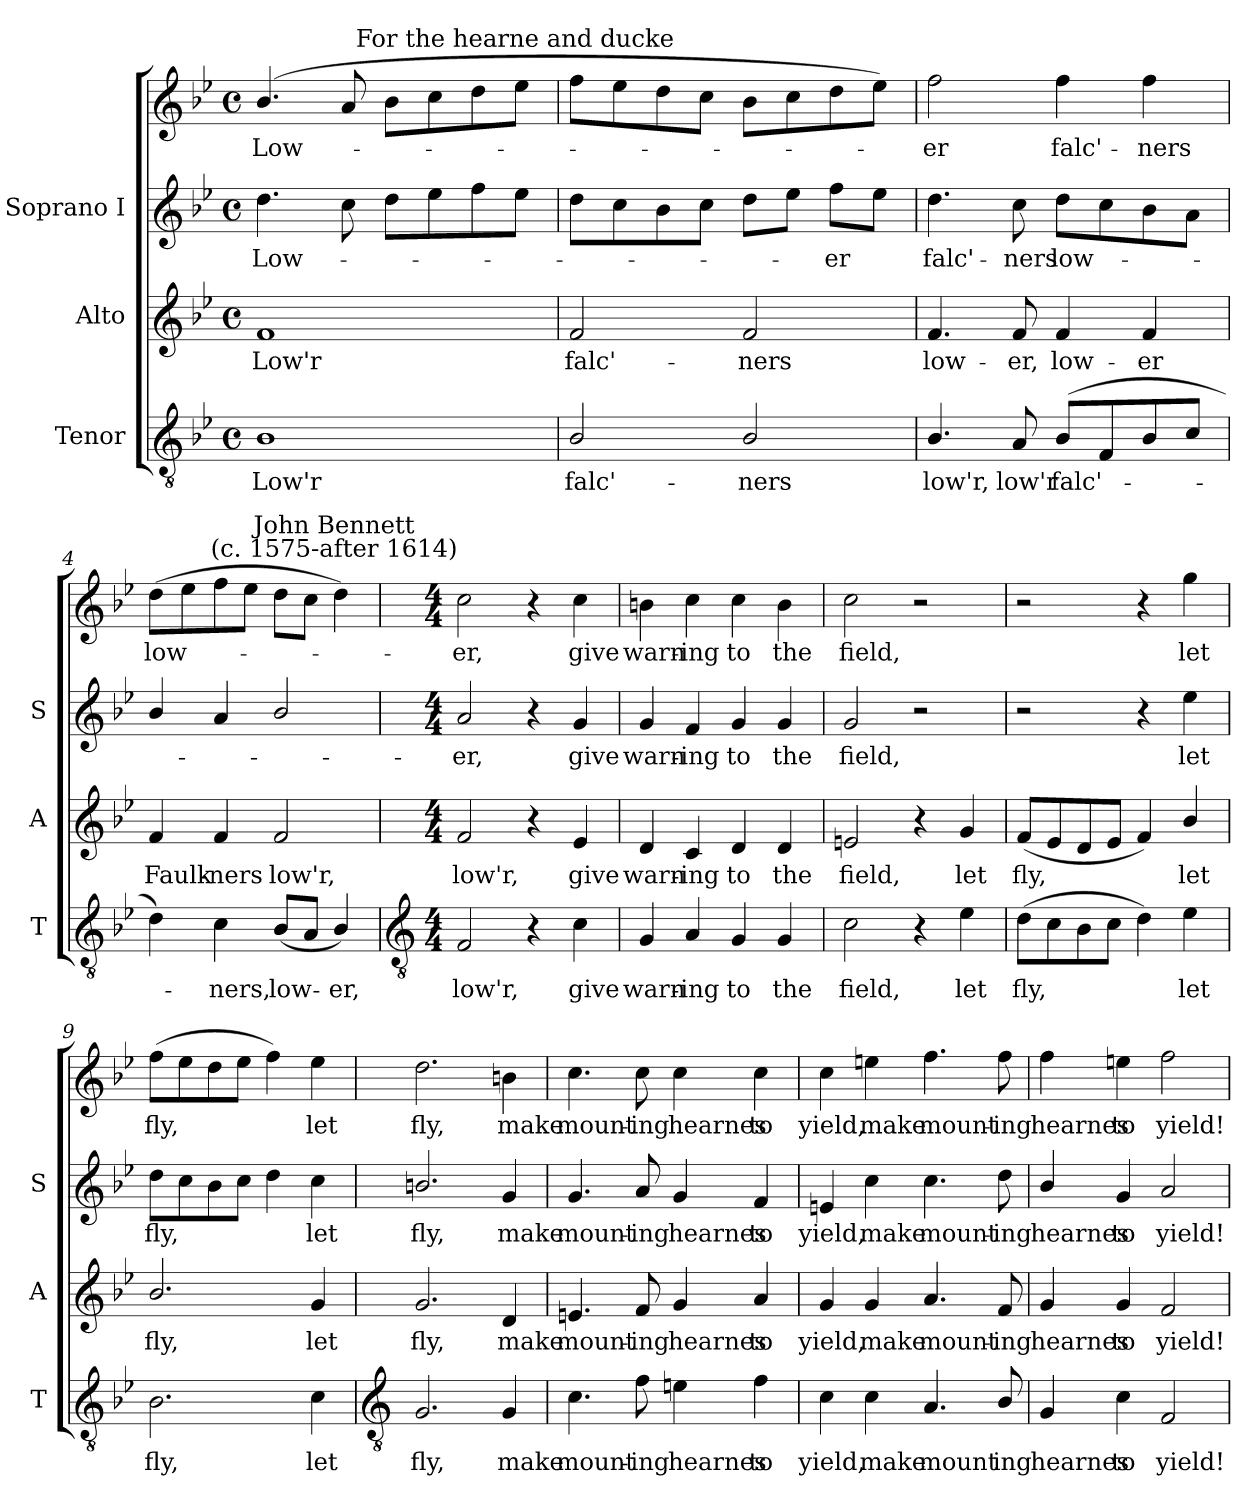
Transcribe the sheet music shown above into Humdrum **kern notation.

**kern	**text	**kern	**text	**kern	**text	**kern	**text
*part3	*part3	*part2	*part2	*part1	*part1	*part1	*part1
*staff4	*staff4	*staff3	*staff3	*staff2	*staff2	*staff1	*staff1
*I"Tenor	*	*I"Alto	*	*I"Soprano I	*	*	*
*I'T	*	*I'A	*	*I'S	*	*	*
*clefGv2	*	*clefG2	*	*clefG2	*	*clefG2	*
*k[b-e-]	*	*k[b-e-]	*	*k[b-e-]	*	*k[b-e-]	*
*B-:	*	*B-:	*	*B-:	*	*B-:	*
*M4/4	*	*M4/4	*	*M4/4	*	*M4/4	*
*met(c)	*	*met(c)	*	*met(c)	*	*met(c)	*
=1	=1	=1	=1	=1	=1	=1	=1
!	!LO:LY:b	!	!LO:LY:b	!	!LO:LY:b	!	!LO:LY:b
1B-	Low'r	1f	Low'r	4.dd	Low-	(>4.b-/	Low-
.	.	.	.	8cc	.	8a	.
.	.	.	.	8ddL	.	8b-L	.
.	.	.	.	8ee-	.	8cc	.
.	.	.	.	8ff	.	8dd	.
!	!	!	!	!	!	!LO:TX:a:cj:t=For the hearne and ducke	!
.	.	.	.	8ee-J	.	8ee-J	.
=2	=2	=2	=2	=2	=2	=2	=2
!	!LO:LY:b	!	!LO:LY:b	!	!	!	!
2B-/	falc'-	2f	falc'-	8ddL	.	8ffL	.
.	.	.	.	8cc	.	8ee-	.
.	.	.	.	8b-	.	8dd	.
.	.	.	.	8ccJ	.	8ccJ	.
!	!LO:LY:b	!	!LO:LY:b	!	!	!	!
2B-/	-ners	2f	-ners	8ddL	.	8b-L	.
.	.	.	.	8ee-J	.	8cc	.
!	!	!	!	!	!LO:LY:b	!	!
.	.	.	.	8ffL	er	8dd	.
.	.	.	.	8ee-J	.	8ee-J)	.
=3	=3	=3	=3	=3	=3	=3	=3
!	!LO:LY:b	!	!LO:LY:b	!	!LO:LY:b	!	!LO:LY:b
4.B-/	low'r,	4.f	low-	4.dd	falc'-	2ff	er
!	!LO:LY:b	!	!LO:LY:b	!	!LO:LY:b	!	!
8A	low'r	8f	-er,	8cc	-ners	.	.
!	!LO:LY:b	!	!LO:LY:b	!	!LO:LY:b	!	!LO:LY:b
(<8B-L	falc'-	4f	low-	8ddL	low-	4ff	falc'-
8F	.	.	.	8cc	.	.	.
!	!	!	!LO:LY:b	!	!	!	!LO:LY:b
8B-	.	4f	-er	8b-	.	4ff	-ners
8cJ	.	.	.	8aJ	.	.	.
=4	=4	=4	=4	=4	=4	=4	=4
!	!	!	!LO:LY:b	!	!	!	!LO:LY:b
4d)	.	4f	Faulk-	4b-/	.	(>8ddL	low-
.	.	.	.	.	.	8ee-	.
!	!LO:LY:b	!	!LO:LY:b	!	!	!	!
4c	ners,	4f	-ners	4a	.	8ff	.
.	.	.	.	.	.	8ee-J	.
!	!LO:LY:b	!	!LO:LY:b	!	!	!	!
(<8B-L	low-	2f	low'r,	2b-/	.	8ddL	.
8AJ	.	.	.	.	.	8ccJ	.
!	!	!	!	!	!	!LO:TX:a:cj:t=John Bennett\n(c. 1575-after 1614)	!
!	!LO:LY:b	!	!	!	!	!	!
4B-/)	er,	.	.	.	.	4dd)	.
!!LO:LB:g=z
=5	=5	=5	=5	=5	=5	=5	=5
*clefGv2	*	*	*	*	*	*	*
*M4/4	*	*M4/4	*	*M4/4	*	*M4/4	*
!	!LO:LY:b	!	!LO:LY:b	!	!LO:LY:b	!	!LO:LY:b
2F	low'r,	2f	low'r,	2a	er,	2cc	er,
4r	.	4r	.	4r	.	4r	.
!	!LO:LY:b	!	!LO:LY:b	!	!LO:LY:b	!	!LO:LY:b
4c	give	4e-	give	4g	give	4cc	give
=6	=6	=6	=6	=6	=6	=6	=6
!	!LO:LY:b	!	!LO:LY:b	!	!LO:LY:b	!	!LO:LY:b
4G	warn-	4d	warn-	4g	warn-	4bn	warn-
!	!LO:LY:b	!	!LO:LY:b	!	!LO:LY:b	!	!LO:LY:b
4A/	-ing	4c	-ing	4f	-ing	4cc	-ing
!	!LO:LY:b	!	!LO:LY:b	!	!LO:LY:b	!	!LO:LY:b
4G	to	4d	to	4g	to	4cc	to
!	!LO:LY:b	!	!LO:LY:b	!	!LO:LY:b	!	!LO:LY:b
4G	the	4d	the	4g	the	4b	the
=7	=7	=7	=7	=7	=7	=7	=7
!	!LO:LY:b	!	!LO:LY:b	!	!LO:LY:b	!	!LO:LY:b
2c	field,	2en	field,	2g	field,	2cc	field,
4r	.	4r	.	2r	.	2r	.
!	!LO:LY:b	!	!LO:LY:b	!	!	!	!
4e-	let	4g	let	.	.	.	.
=8	=8	=8	=8	=8	=8	=8	=8
!	!LO:LY:b	!	!LO:LY:b	!	!	!	!
(>8dL	fly,	(<8fL	fly,	2r	.	2r	.
8c	.	8e-	.	.	.	.	.
8B-	.	8d	.	.	.	.	.
8cJ	.	8e-J	.	.	.	.	.
4d)	.	4f)	.	4r	.	4r	.
!	!LO:LY:b	!	!LO:LY:b	!	!LO:LY:b	!	!LO:LY:b
4e-	let	4b-/	let	4ee-	let	4gg	let
=9	=9	=9	=9	=9	=9	=9	=9
!	!LO:LY:b	!	!LO:LY:b	!	!LO:LY:b	!	!LO:LY:b
2.B-	fly,	2.b-/	fly,	8ddL	fly,	(>8ffL	fly,
.	.	.	.	8cc	.	8ee-	.
.	.	.	.	8b-	.	8dd	.
.	.	.	.	8ccJ	.	8ee-J	.
.	.	.	.	4dd	.	4ff)	.
!	!LO:LY:b	!	!LO:LY:b	!	!LO:LY:b	!	!LO:LY:b
4c	let	4g	let	4cc	let	4ee-	let
!!LO:LB:g=z
=10	=10	=10	=10	=10	=10	=10	=10
*clefGv2	*	*	*	*	*	*	*
!	!LO:LY:b	!	!LO:LY:b	!	!LO:LY:b	!	!LO:LY:b
2.G	fly,	2.g	fly,	2.bn/	fly,	2.dd	fly,
!	!LO:LY:b	!	!LO:LY:b	!	!LO:LY:b	!	!LO:LY:b
4G	make	4d	make	4g	make	4bn	make
=11	=11	=11	=11	=11	=11	=11	=11
!	!LO:LY:b	!	!LO:LY:b	!	!LO:LY:b	!	!LO:LY:b
4.c	mount-	4.en	mount-	4.g	mount-	4.cc	mount-
!	!LO:LY:b	!	!LO:LY:b	!	!LO:LY:b	!	!LO:LY:b
8f	-ing	8f	-ing	8a/	-ing	8cc	-ing
!	!LO:LY:b	!	!LO:LY:b	!	!LO:LY:b	!	!LO:LY:b
4en	hearnes	4g	hearnes	4g	hearnes	4cc	hearnes
!	!LO:LY:b	!	!LO:LY:b	!	!LO:LY:b	!	!LO:LY:b
4f	to	4a	to	4f	to	4cc	to
=12	=12	=12	=12	=12	=12	=12	=12
!	!LO:LY:b	!	!LO:LY:b	!	!LO:LY:b	!	!LO:LY:b
4c	yield,	4g	yield,	4en	yield,	4cc	yield,
!	!LO:LY:b	!	!LO:LY:b	!	!LO:LY:b	!	!LO:LY:b
4c	make	4g	make	4cc	make	4een	make
!	!LO:LY:b	!	!LO:LY:b	!	!LO:LY:b	!	!LO:LY:b
4.A	mount	4.a/	mount-	4.cc	mount-	4.ff	mount-
!	!LO:LY:b	!	!LO:LY:b	!	!LO:LY:b	!	!LO:LY:b
8B-/	ing	8f	-ing	8dd	-ing	8ff	-ing
=13	=13	=13	=13	=13	=13	=13	=13
!	!LO:LY:b	!	!LO:LY:b	!	!LO:LY:b	!	!LO:LY:b
4G	hearnes	4g	hearnes	4b-/	hearnes	4ff	hearnes
!	!LO:LY:b	!	!LO:LY:b	!	!LO:LY:b	!	!LO:LY:b
4c	to	4g	to	4g	to	4een	to
!	!LO:LY:b	!	!LO:LY:b	!	!LO:LY:b	!	!LO:LY:b
2F	yield!	2f	yield!	2a	yield!	2ff	yield!
=	=	=	=	=	=	=	=
*-	*-	*-	*-	*-	*-	*-	*-
